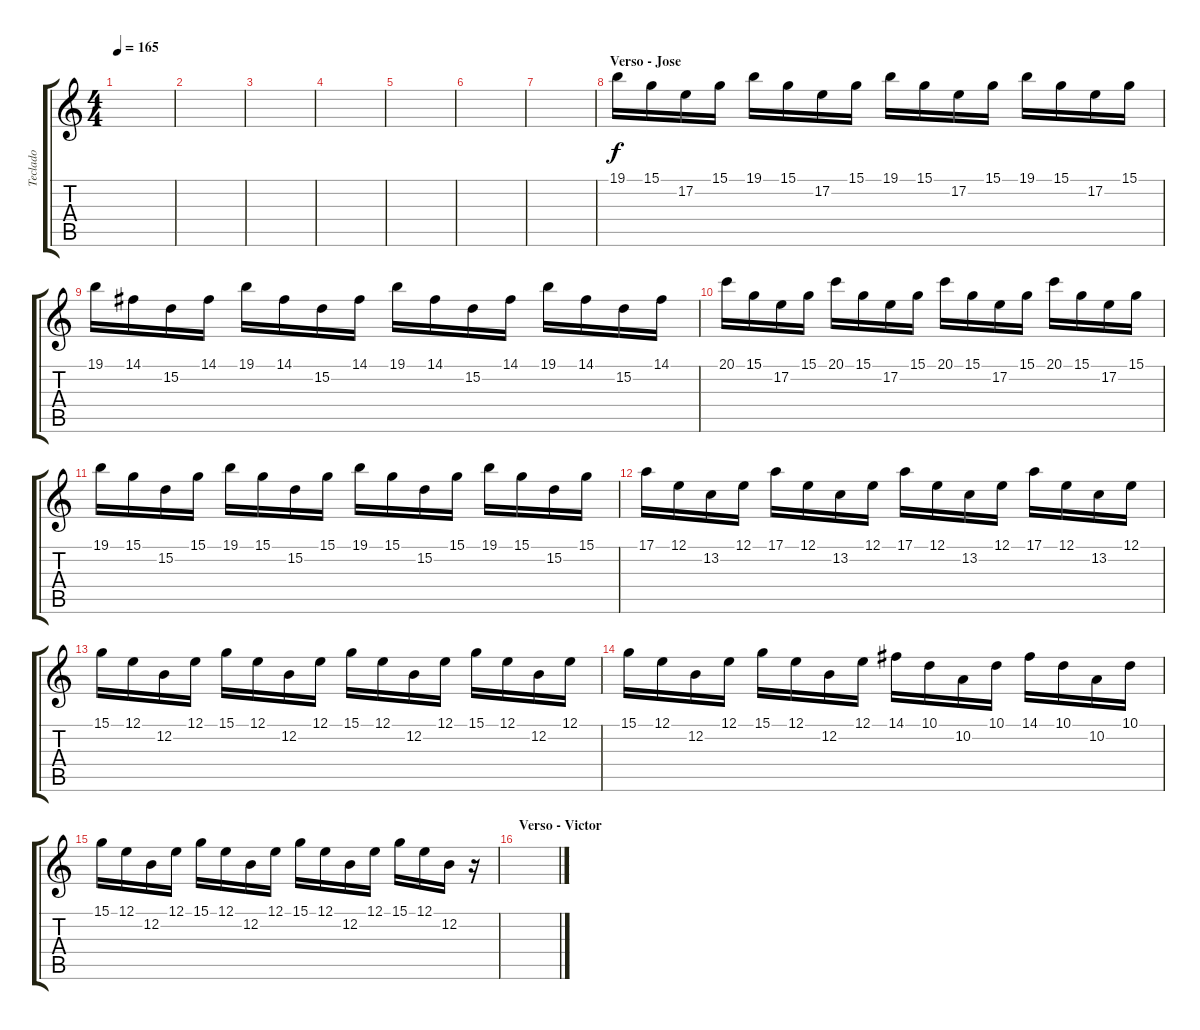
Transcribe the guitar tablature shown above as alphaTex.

\track ("Teclado" "Teclado") {instrument acousticgrandpiano}
\staff {score tabs}
\tuning (E4 B3 G3 D3 A2 E2) {hide}
\ts (4 4)
\tempo 165
\clef g2
\ks c
|
|
|
|
|
|
|
\section ("" "Verso - Jose")
19.1.16{volume 16 instrument lead2sawtooth} 15.1.16 17.2.16 15.1.16 19.1.16 15.1.16 17.2.16 15.1.16 19.1.16 15.1.16 17.2.16 15.1.16 19.1.16 15.1.16 17.2.16 15.1.16 |
19.1.16 14.1.16 15.2.16 14.1.16 19.1.16 14.1.16 15.2.16 14.1.16 19.1.16 14.1.16 15.2.16 14.1.16 19.1.16 14.1.16 15.2.16 14.1.16 |
20.1.16 15.1.16 17.2.16 15.1.16 20.1.16 15.1.16 17.2.16 15.1.16 20.1.16 15.1.16 17.2.16 15.1.16 20.1.16 15.1.16 17.2.16 15.1.16 |
19.1.16 15.1.16 15.2.16 15.1.16 19.1.16 15.1.16 15.2.16 15.1.16 19.1.16 15.1.16 15.2.16 15.1.16 19.1.16 15.1.16 15.2.16 15.1.16 |
17.1.16 12.1.16 13.2.16 12.1.16 17.1.16 12.1.16 13.2.16 12.1.16 17.1.16 12.1.16 13.2.16 12.1.16 17.1.16 12.1.16 13.2.16 12.1.16 |
15.1.16 12.1.16 12.2.16 12.1.16 15.1.16 12.1.16 12.2.16 12.1.16 15.1.16 12.1.16 12.2.16 12.1.16 15.1.16 12.1.16 12.2.16 12.1.16 |
15.1.16 12.1.16 12.2.16 12.1.16 15.1.16 12.1.16 12.2.16 12.1.16 14.1.16 10.1.16 10.2.16 10.1.16 14.1.16 10.1.16 10.2.16 10.1.16 |
15.1.16 12.1.16 12.2.16 12.1.16 15.1.16 12.1.16 12.2.16 12.1.16 15.1.16 12.1.16 12.2.16 12.1.16 15.1.16 12.1.16 12.2.16 r.16 |
\section ("" "Verso - Victor")
